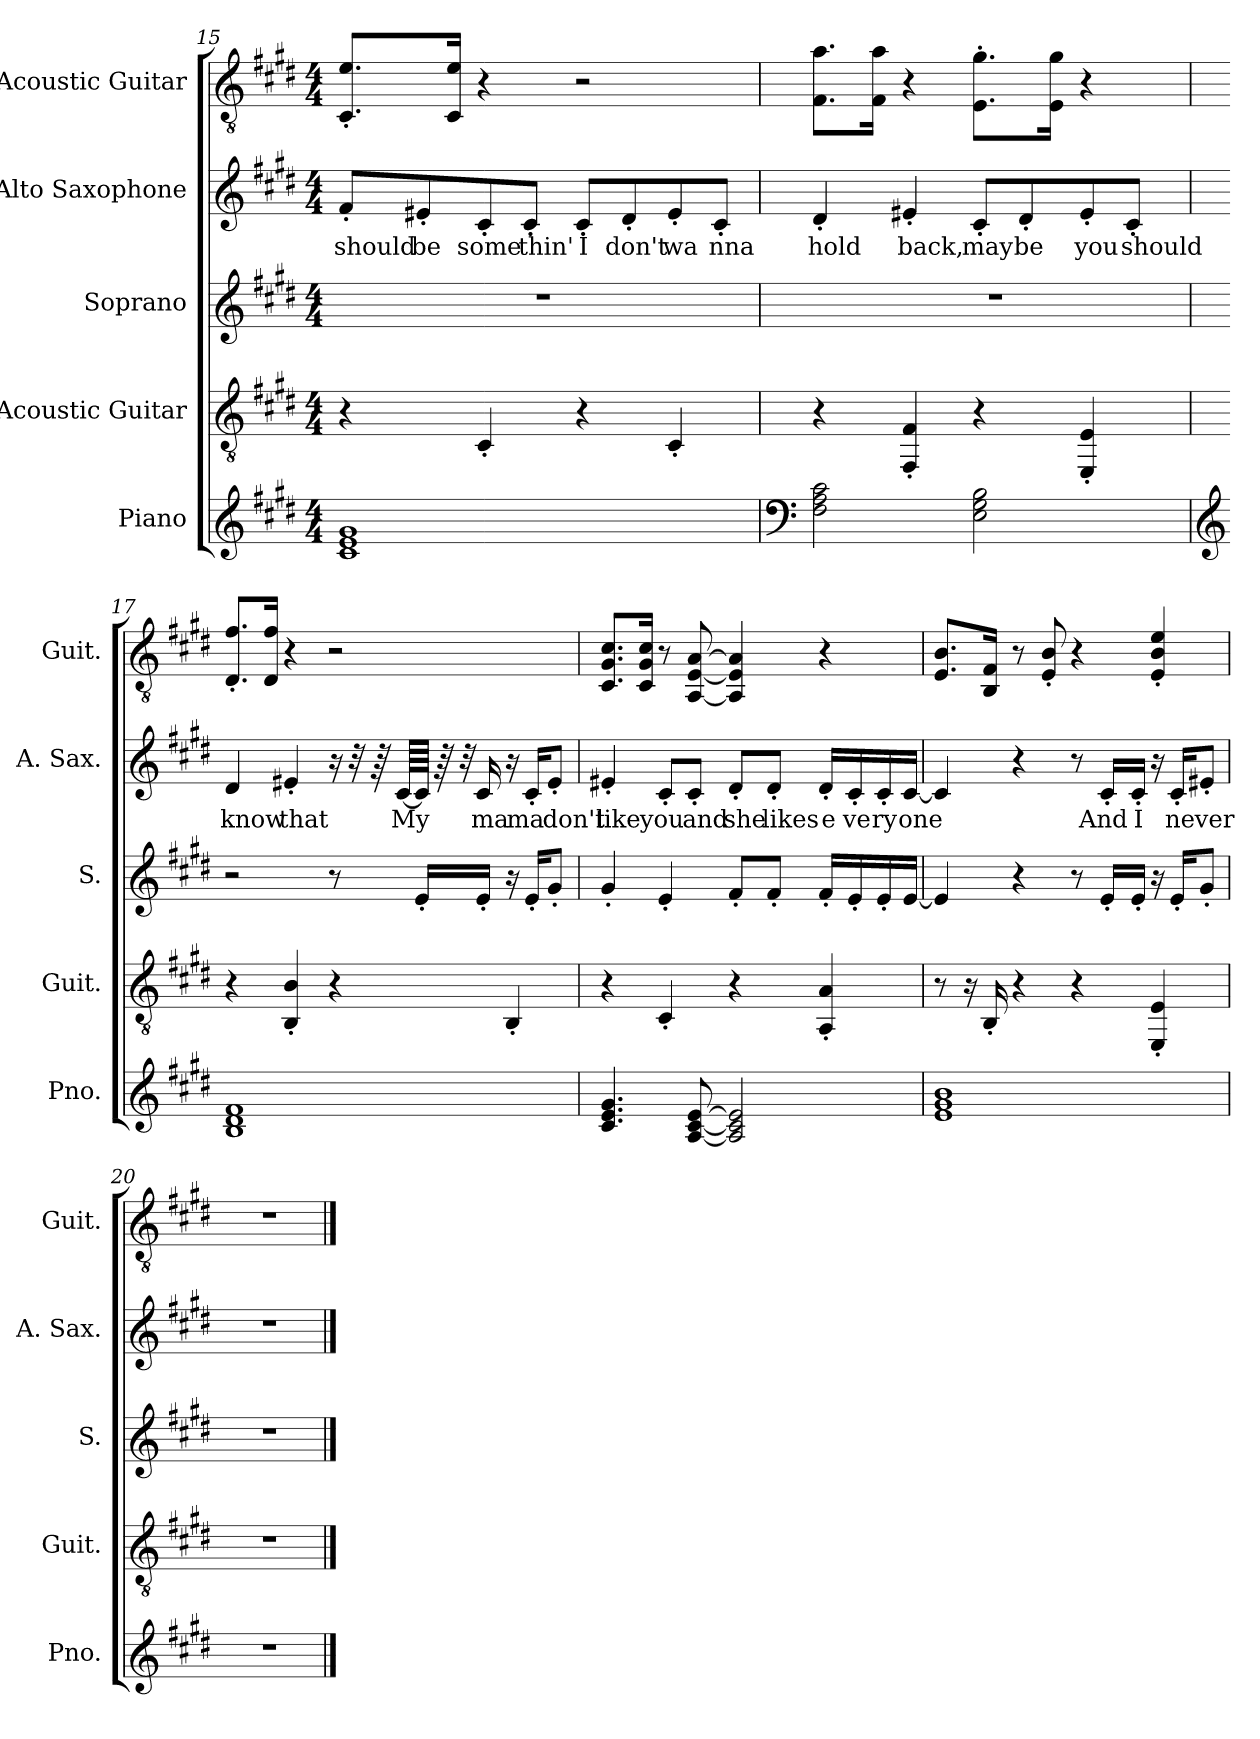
**kern	**kern	**kern	**kern	**text	**kern
*part5	*part4	*part3	*part2	*part2	*part1
*staff5	*staff4	*staff3	*staff2	*staff2	*staff1
*I"Piano	*I"Acoustic Guitar	*I"Soprano	*I"Alto Saxophone	*	*I"Acoustic Guitar
*I'Pno.	*I'Guit.	*I'S.	*I'A. Sax.	*	*I'Guit.
!!LO:LB:g=z
*clefG2	*clefGv2	*clefG2	*clefG2	*	*clefGv2
*	*	*	*ITrd5c9	*	*
*k[f#c#g#d#]	*k[f#c#g#d#]	*k[f#c#g#d#]	*k[f#]	*	*k[f#c#g#d#]
*M4/4	*M4/4	*M4/4	*M4/4	*	*M4/4
=15	=15	=15	=15	=15	=15
!	!	!	!	!LO:LY:b	!
1c# 1e 1g#	4r	1r	8A'/L	should	8.C#/' 8.e/'L
!	!	!	!	!LO:LY:b	!
.	.	.	8G#X'/	be	.
.	.	.	.	.	16C#/ 16e/Jk
!	!	!	!	!LO:LY:b	!
.	4C#'/	.	8E'/	some	4r
!	!	!	!	!LO:LY:b	!
.	.	.	8E'/J	thin'	.
!	!	!	!	!LO:LY:b	!
.	4r	.	8E'/L	I	2r
!	!	!	!	!LO:LY:b	!
.	.	.	8F#'/	don't	.
!	!	!	!	!LO:LY:b	!
.	4C#'/	.	8G#'/	wa	.
!	!	!	!	!LO:LY:b	!
.	.	.	8E'/J	nna	.
=16	=16	=16	=16	=16	=16
*clefF4	*	*	*	*	*
!	!	!	!	!LO:LY:b	!
2F#\ 2A\ 2c#\	4r	1r	4F#'/	hold	8.F#\ 8.a\L
.	.	.	.	.	16F#\ 16a\Jk
!	!	!	!	!LO:LY:b	!
.	4FF#/' 4F#/'	.	4G#X'/	back,	4r
!	!	!	!	!LO:LY:b	!
2E\ 2G#\ 2B\	4r	.	8E'/L	may	8.E\' 8.g#\'L
!	!	!	!	!LO:LY:b	!
.	.	.	8F#'/	be	.
.	.	.	.	.	16E\ 16g#\Jk
!	!	!	!	!LO:LY:b	!
.	4EE/' 4E/'	.	8G#'/	you	4r
!	!	!	!	!LO:LY:b	!
.	.	.	8E'/J	should	.
!!LO:PB:g=z
=17	=17	=17	=17	=17	=17
*clefG2	*	*	*	*	*
!	!	!	!	!LO:LY:b	!
1B 1d# 1f#	4r	2r	4F#/	know	8.D#/' 8.f#/'L
.	.	.	.	.	16D#/ 16f#/Jk
!	!	!	!	!LO:LY:b	!
.	4BB/' 4B/'	.	4G#X'/	that	4r
.	4r	8r	16r	.	2r
.	.	.	32r	.	.
.	.	.	64r	.	.
!	!	!	!	!LO:LY:b	!
.	.	.	[64E/LLLL	My	.
.	.	16e'/LL	64E/JJJJ]	.	.
.	.	.	64r	.	.
.	.	.	32r	.	.
!	!	!	!	!LO:LY:b	!
.	.	16e'/JJ	16E/	ma	.
.	4BB'/	16r	16r	.	.
!	!	!	!	!LO:LY:b	!
.	.	16e'/KL	16E'/KL	ma	.
!	!	!	!	!LO:LY:b	!
.	.	8g#'/J	8G#'/J	don't	.
=18	=18	=18	=18	=18	=18
!	!	!	!	!LO:LY:b	!
4.c#/ 4.e/ 4.g#/	4r	4g#'/	4G#X'/	like	8.C#/ 8.G#/ 8.c#/L
.	.	.	.	.	16C#/ 16G#/ 16c#/Jk
!	!	!	!	!LO:LY:b	!
.	4C#'/	4e'/	8E'/L	you	8r
!	!	!	!	!LO:LY:b	!
[8A/ [8c#/ [8e/	.	.	8E'/J	and	[8AA/ [8E/ [8A/
!	!	!	!	!LO:LY:b	!
2A/] 2c#/] 2e/]	4r	8f#'/L	8F#'/L	she	4AA/] 4E/] 4A/]
!	!	!	!	!LO:LY:b	!
.	.	8f#'/J	8F#'/J	likes	.
!	!	!	!	!LO:LY:b	!
.	4AA/' 4A/'	16f#'/LL	16F#'/LL	e	4r
!	!	!	!	!LO:LY:b	!
.	.	16e'/	16E'/	ve	.
!	!	!	!	!LO:LY:b	!
.	.	16e'/	16E'/	ry	.
!	!	!	!	!LO:LY:b	!
.	.	[16e/JJ	[16E/JJ	one	.
!!LO:LB:g=z
=19	=19	=19	=19	=19	=19
1e 1g# 1b	8r	4e/]	4E/]	.	8.E/ 8.B/L
.	16r	.	.	.	.
.	16BB'/	.	.	.	16BB/ 16F#/Jk
.	4r	4r	4r	.	8r
.	.	.	.	.	8E/' 8B/'
.	4r	8r	8r	.	4r
!	!	!	!	!LO:LY:b	!
.	.	16e'/LL	16E'/LL	And	.
!	!	!	!	!LO:LY:b	!
.	.	16e'/JJ	16E'/JJ	I	.
.	4EE/' 4E/'	16r	16r	.	4E/' 4B/' 4e/'
!	!	!	!	!LO:LY:b	!
.	.	16e'/KL	16E'/KL	ne	.
!	!	!	!	!LO:LY:b	!
.	.	8g#'/J	8G#X'/J	ver	.
=20	=20	=20	=20	=20	=20
1r	1r	1r	1r	.	1r
==	==	==	==	==	==
*-	*-	*-	*-	*-	*-
